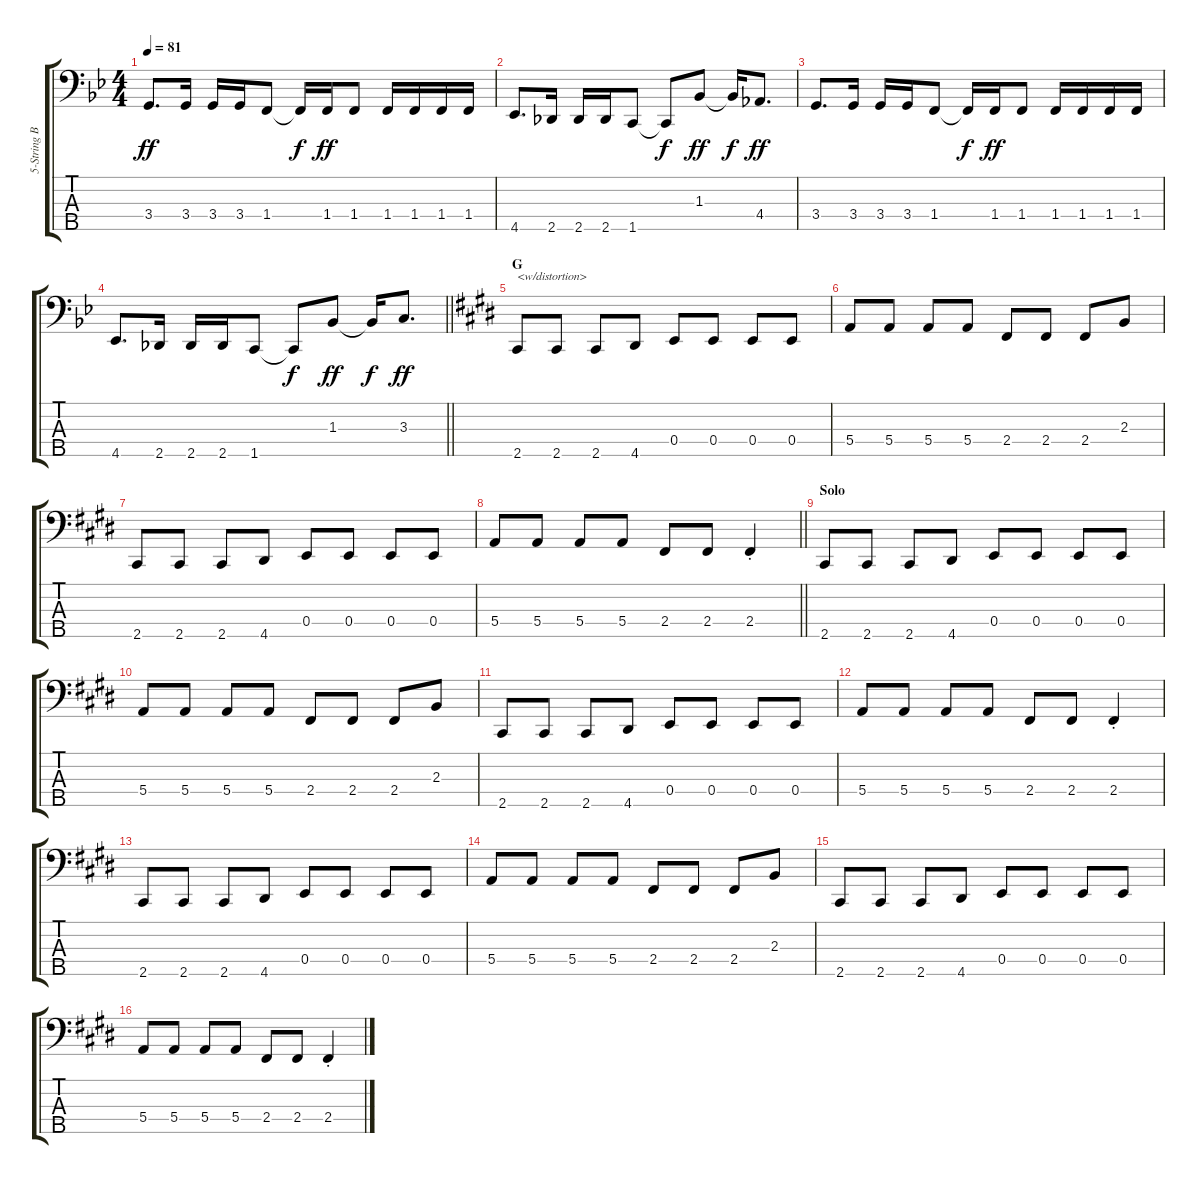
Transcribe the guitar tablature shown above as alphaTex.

\track ("5-String Bass" "5-String B") {instrument electricbassfinger}
\staff {score tabs}
\tuning (G2 D2 A1 E1 B0) {hide}
\ts (4 4)
\tempo 81
\clef f4
\ks bb
3.4.8{d dy ff} 3.4.16 3.4.16 3.4.16 1.4.8 1.4{t}.16{dy f} 1.4.16{dy ff} 1.4.8 1.4.16 1.4.16 1.4.16 1.4.16 |
4.5.8{d} 2.5.16 2.5.16 2.5.16 1.5.8 1.5{t}.8{dy f} 1.3.8{dy ff} 1.3{t}.16{dy f} 4.4.8{d dy ff} |
3.4.8{d} 3.4.16 3.4.16 3.4.16 1.4.8 1.4{t}.16{dy f} 1.4.16{dy ff} 1.4.8 1.4.16 1.4.16 1.4.16 1.4.16 |
\barLineRight lightlight
4.5.8{d} 2.5.16 2.5.16 2.5.16 1.5.8 1.5{t}.8{dy f} 1.3.8{dy ff} 1.3{t}.16{dy f} 3.3.8{d dy ff} |
\section ("" "G")
\ks e
2.5.8{txt "<w/distortion>"} 2.5.8 2.5.8 4.5.8 0.4.8 0.4.8 0.4.8 0.4.8 |
5.4.8 5.4.8 5.4.8 5.4.8 2.4.8 2.4.8 2.4.8 2.3.8 |
2.5.8 2.5.8 2.5.8 4.5.8 0.4.8 0.4.8 0.4.8 0.4.8 |
\barLineRight lightlight
5.4.8 5.4.8 5.4.8 5.4.8 2.4.8 2.4.8 2.4{st}.4 |
\section ("" "Solo")
2.5.8 2.5.8 2.5.8 4.5.8 0.4.8 0.4.8 0.4.8 0.4.8 |
5.4.8 5.4.8 5.4.8 5.4.8 2.4.8 2.4.8 2.4.8 2.3.8 |
2.5.8 2.5.8 2.5.8 4.5.8 0.4.8 0.4.8 0.4.8 0.4.8 |
5.4.8 5.4.8 5.4.8 5.4.8 2.4.8 2.4.8 2.4{st}.4 |
2.5.8 2.5.8 2.5.8 4.5.8 0.4.8 0.4.8 0.4.8 0.4.8 |
5.4.8 5.4.8 5.4.8 5.4.8 2.4.8 2.4.8 2.4.8 2.3.8 |
2.5.8 2.5.8 2.5.8 4.5.8 0.4.8 0.4.8 0.4.8 0.4.8 |
5.4.8 5.4.8 5.4.8 5.4.8 2.4.8 2.4.8 2.4{st}.4
